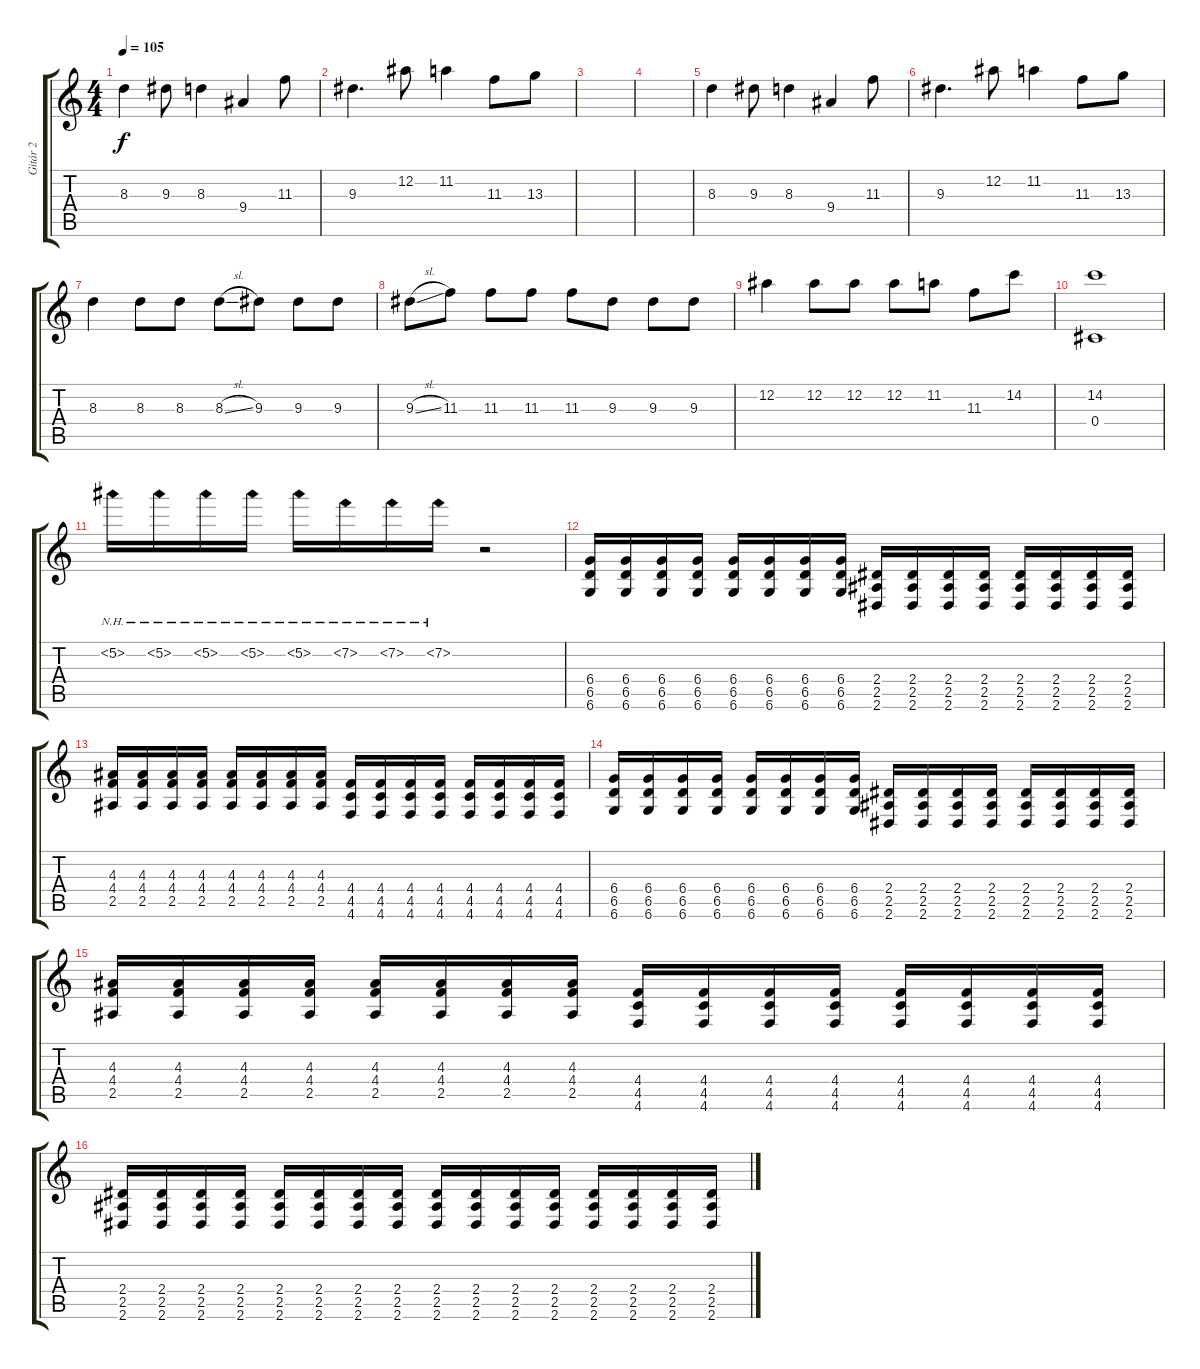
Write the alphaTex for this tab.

\track ("Gitár 2" "Gitár 2") {instrument distortionguitar}
\staff {score tabs}
\tuning (Eb4 Bb3 Gb3 Db3 Ab2 Db2) {hide}
\ts (4 4)
\tempo 105
\clef g2
\ks c
8.3.4{dy f} 9.3.8 8.3.4 9.4.4 11.3.8 |
9.3.4{d} 12.2.8 11.2.4 11.3.8 13.3.8 |
|
|
8.3.4 9.3.8 8.3.4 9.4.4 11.3.8 |
9.3.4{d} 12.2.8 11.2.4 11.3.8 13.3.8 |
8.3.4 8.3.8 8.3.8 8.3{sl}.8 9.3.8 9.3.8 9.3.8 |
9.3{sl}.8 11.3.8 11.3.8 11.3.8 11.3.8 9.3.8 9.3.8 9.3.8 |
12.2.4 12.2.8 12.2.8 12.2.8 11.2.8 11.3.8 14.2.8 |
(14.2 0.4).1 |
5.2{nh}.16 5.2{nh}.16 5.2{nh}.16 5.2{nh}.16 5.2{nh}.16 7.2{nh}.16 7.2{nh}.16 7.2{nh}.16 r.2 |
(6.4 6.5 6.6).16 (6.4 6.5 6.6).16 (6.4 6.5 6.6).16 (6.4 6.5 6.6).16 (6.4 6.5 6.6).16 (6.4 6.5 6.6).16 (6.4 6.5 6.6).16 (6.4 6.5 6.6).16 (2.4 2.5 2.6).16 (2.4 2.5 2.6).16 (2.4 2.5 2.6).16 (2.4 2.5 2.6).16 (2.4 2.5 2.6).16 (2.4 2.5 2.6).16 (2.4 2.5 2.6).16 (2.4 2.5 2.6).16 |
(4.3 4.4 2.5).16 (4.3 4.4 2.5).16 (4.3 4.4 2.5).16 (4.3 4.4 2.5).16 (4.3 4.4 2.5).16 (4.3 4.4 2.5).16 (4.3 4.4 2.5).16 (4.3 4.4 2.5).16 (4.4 4.5 4.6).16 (4.4 4.5 4.6).16 (4.4 4.5 4.6).16 (4.4 4.5 4.6).16 (4.4 4.5 4.6).16 (4.4 4.5 4.6).16 (4.4 4.5 4.6).16 (4.4 4.5 4.6).16 |
(6.4 6.5 6.6).16 (6.4 6.5 6.6).16 (6.4 6.5 6.6).16 (6.4 6.5 6.6).16 (6.4 6.5 6.6).16 (6.4 6.5 6.6).16 (6.4 6.5 6.6).16 (6.4 6.5 6.6).16 (2.4 2.5 2.6).16 (2.4 2.5 2.6).16 (2.4 2.5 2.6).16 (2.4 2.5 2.6).16 (2.4 2.5 2.6).16 (2.4 2.5 2.6).16 (2.4 2.5 2.6).16 (2.4 2.5 2.6).16 |
(4.3 4.4 2.5).16 (4.3 4.4 2.5).16 (4.3 4.4 2.5).16 (4.3 4.4 2.5).16 (4.3 4.4 2.5).16 (4.3 4.4 2.5).16 (4.3 4.4 2.5).16 (4.3 4.4 2.5).16 (4.4 4.5 4.6).16 (4.4 4.5 4.6).16 (4.4 4.5 4.6).16 (4.4 4.5 4.6).16 (4.4 4.5 4.6).16 (4.4 4.5 4.6).16 (4.4 4.5 4.6).16 (4.4 4.5 4.6).16 |
(2.4 2.5 2.6).16 (2.4 2.5 2.6).16 (2.4 2.5 2.6).16 (2.4 2.5 2.6).16 (2.4 2.5 2.6).16 (2.4 2.5 2.6).16 (2.4 2.5 2.6).16 (2.4 2.5 2.6).16 (2.4 2.5 2.6).16 (2.4 2.5 2.6).16 (2.4 2.5 2.6).16 (2.4 2.5 2.6).16 (2.4 2.5 2.6).16 (2.4 2.5 2.6).16 (2.4 2.5 2.6).16 (2.4 2.5 2.6).16
